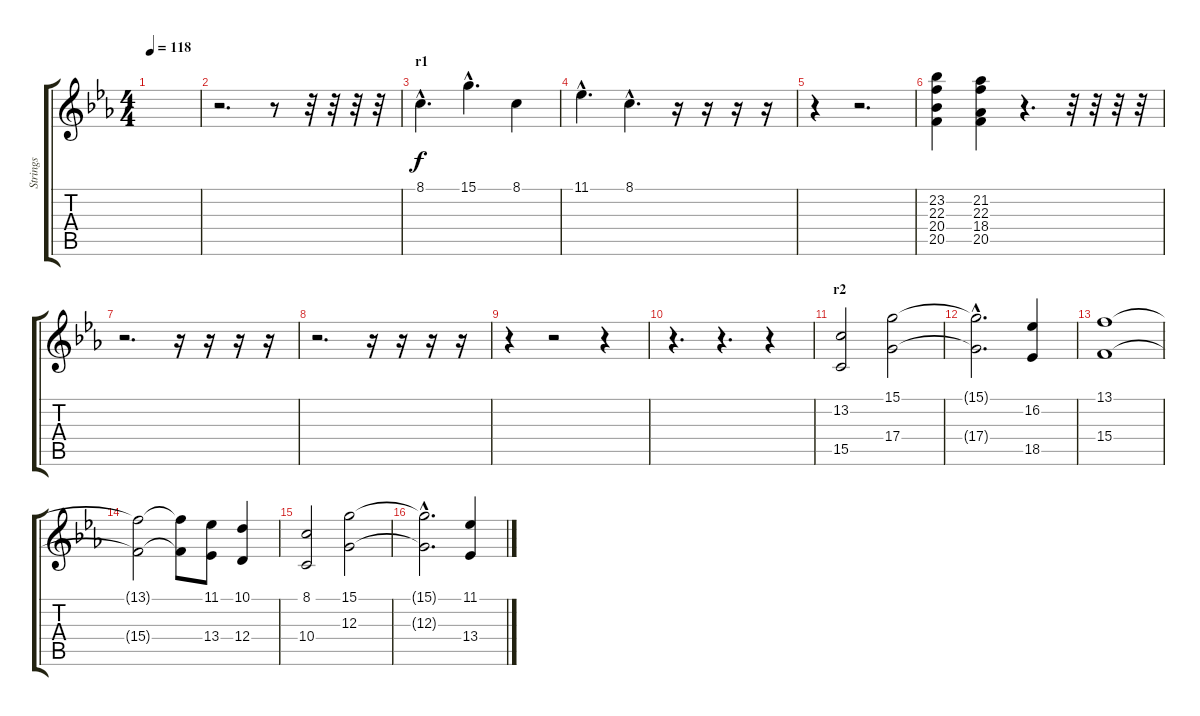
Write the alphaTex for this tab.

\track ("Strings" "Strings") {instrument stringensemble1}
\staff {score tabs}
\tuning (E4 B3 G3 D3 A2 E2) {hide}
\ts (4 4)
\tempo 118
\clef g2
\ks cminor
|
r.2{d} r.8 r.32 r.32 r.32 r.32 |
\section ("" "r1")
8.1{hac}.4{d} 15.1{hac}.4{d} 8.1.4 |
11.1{hac}.4{d} 8.1{hac}.4{d} r.16 r.16 r.16 r.16 |
r.4 r.2{d} |
(23.2 22.3 20.4 20.5).4{dy f} (21.2 22.3 18.4 20.5).4 r.4{d} r.32 r.32 r.32 r.32 |
r.2{d} r.16 r.16 r.16 r.16 |
r.2{d} r.16 r.16 r.16 r.16 |
r.4 r.2 r.4 |
r.4{d} r.4{d} r.4 |
\section ("" "r2")
(13.2 15.5).2 (15.1 17.4).2 |
(15.1{hac t} 17.4{hac t}).2{d} (16.2 18.5).4 |
(13.1 15.4).1 |
(13.1{t} 15.4{t}).2 (13.1{t} 15.4{t}).8 (11.1 13.4).8 (10.1 12.4).4 |
(8.1 10.4).2 (15.1 12.3).2 |
(15.1{hac t} 12.3{hac t}).2{d} (11.1 13.4).4
